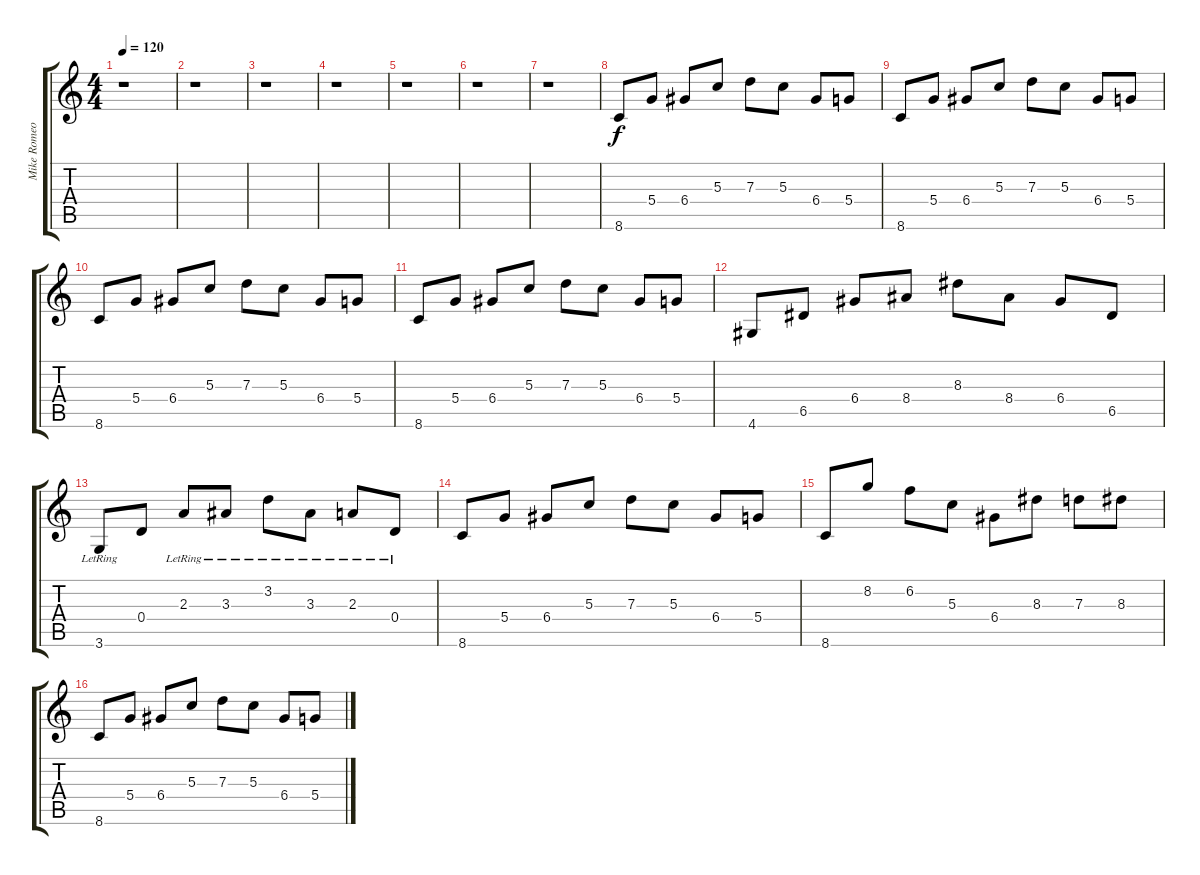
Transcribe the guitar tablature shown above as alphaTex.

\track ("Mike Romeo (Acoustic)" "Mike Romeo") {instrument acousticguitarsteel}
\staff {score tabs}
\tuning (E4 B3 G3 D3 A2 E2) {hide}
\ts (4 4)
\tempo 120
\clef g2
\ks c
r.1{dy f} |
r.1 |
r.1 |
r.1 |
r.1 |
r.1 |
r.1 |
8.6.8{volume 16 balance 8} 5.4.8 6.4.8 5.3.8 7.3.8 5.3.8 6.4.8 5.4.8 |
8.6.8 5.4.8 6.4.8 5.3.8 7.3.8 5.3.8 6.4.8 5.4.8 |
8.6.8 5.4.8 6.4.8 5.3.8 7.3.8 5.3.8 6.4.8 5.4.8 |
8.6.8 5.4.8 6.4.8 5.3.8 7.3.8 5.3.8 6.4.8 5.4.8 |
4.6.8 6.5.8 6.4.8 8.4.8 8.3.8 8.4.8 6.4.8 6.5.8 |
3.6{lr}.8 0.4.8 2.3{lr}.8 3.3{lr}.8 3.2{lr}.8 3.3{lr}.8 2.3{lr}.8 0.4{lr}.8 |
8.6.8 5.4.8 6.4.8 5.3.8 7.3.8 5.3.8 6.4.8 5.4.8 |
8.6.8 8.2.8 6.2.8 5.3.8 6.4.8 8.3.8 7.3.8 8.3.8 |
8.6.8 5.4.8 6.4.8 5.3.8 7.3.8 5.3.8 6.4.8 5.4.8
